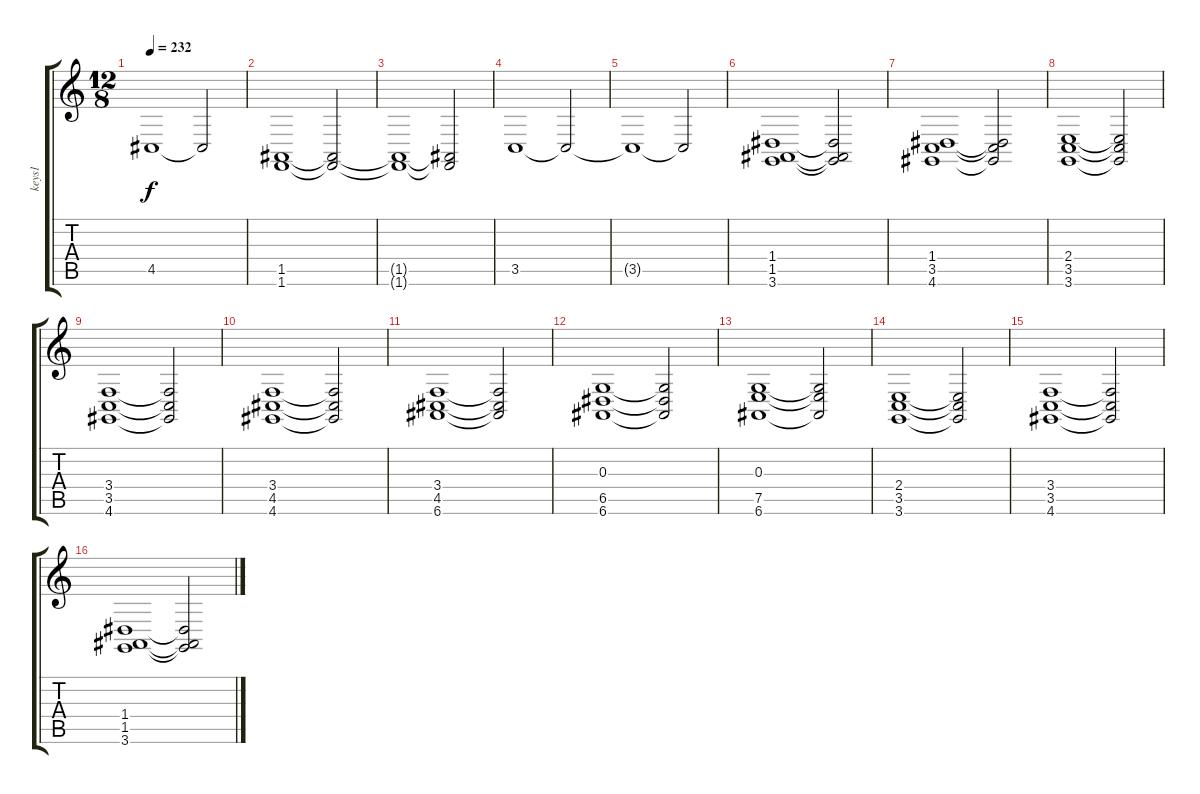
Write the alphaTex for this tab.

\track ("keys1" "keys1") {instrument choiraahs}
\staff {score tabs}
\tuning (E4 B3 G3 D3 A2 E2) {hide}
\ts (12 8)
\tempo 232
\clef g2
\ks c
4.5{t}.1{dy f} 4.5{t}.2 |
(1.5 1.6).1 (1.5{t} 1.6{t}).2 |
(1.5{t} 1.6{t}).1 (1.5{t} 1.6{t}).2 |
3.5.1 3.5{t}.2 |
3.5{t}.1 3.5{t}.2 |
(1.4 1.5 3.6).1 (1.4{t} 1.5{t} 3.6{t}).2 |
(1.4 3.5 4.6).1 (1.4{t} 3.5{t} 4.6{t}).2 |
(2.4 3.5 3.6).1 (2.4{t} 3.5{t} 3.6{t}).2 |
(3.4 3.5 4.6).1 (3.4{t} 3.5{t} 4.6{t}).2 |
(3.4 4.5 4.6).1 (3.4{t} 4.5{t} 4.6{t}).2 |
(3.4 4.5 6.6).1 (3.4{t} 4.5{t} 6.6{t}).2 |
(0.3 6.5 6.6).1 (0.3{t} 6.5{t} 6.6{t}).2 |
(0.3 7.5 6.6).1 (0.3{t} 7.5{t} 6.6{t}).2 |
(2.4 3.5 3.6).1 (2.4{t} 3.5{t} 3.6{t}).2 |
(3.4 3.5 4.6).1 (3.4{t} 3.5{t} 4.6{t}).2 |
(1.4 1.5 3.6).1 (1.4{t} 1.5{t} 3.6{t}).2
